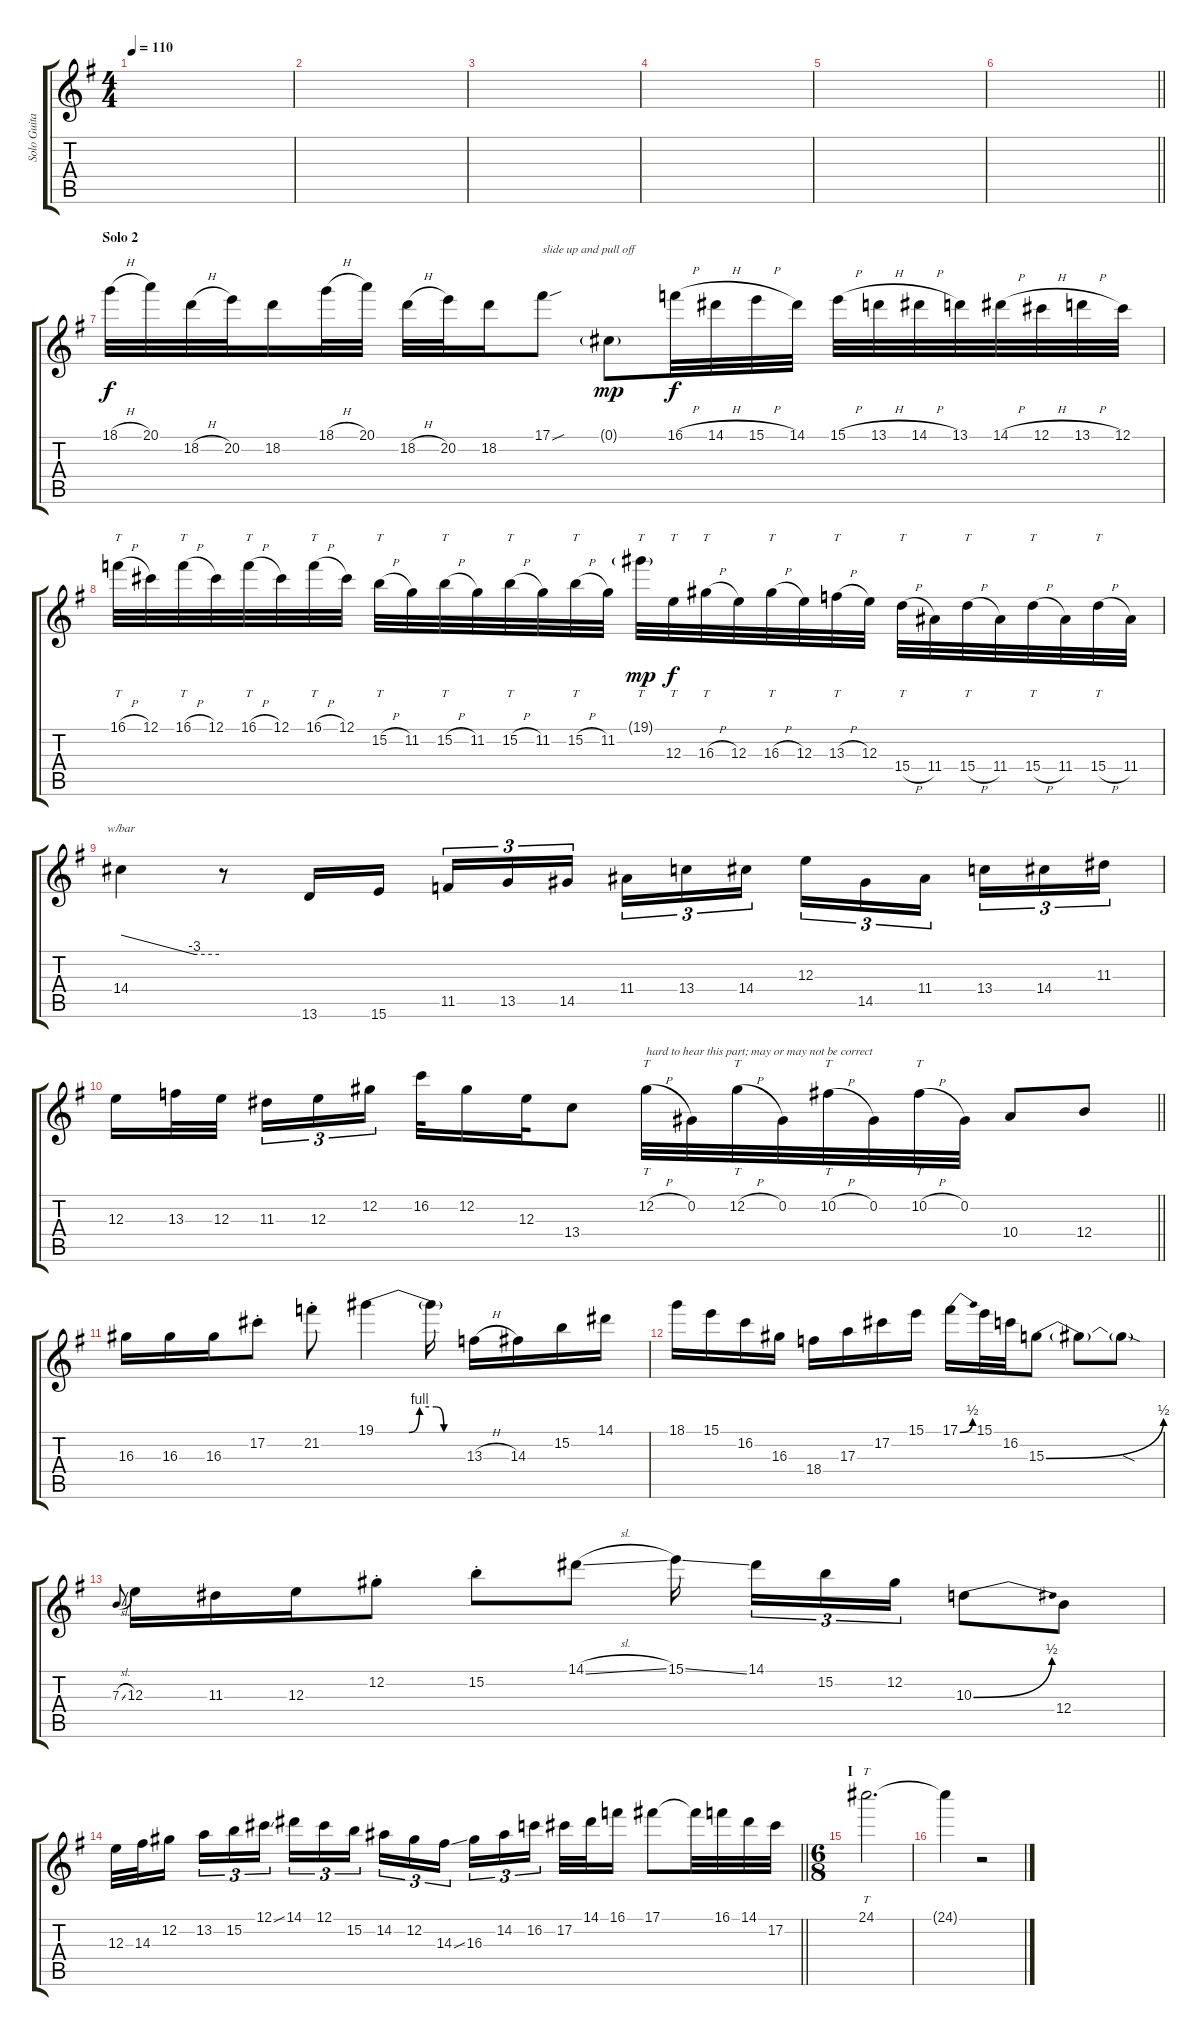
\track ("Solo Guitar" "Solo Guita") {instrument overdrivenguitar}
\staff {score tabs}
\tuning (Db4 Ab3 E3 B2 Gb2 Db2) {hide}
\ts (4 4)
\tempo 110
\clef g2
\ks eminor
|
|
|
|
|
\barLineRight lightlight
|
\section ("" "Solo 2")
18.1{h}.32{dy f} 20.1.32 18.2{h}.32 20.2.32 18.2.16 18.1{h}.32 20.1.32 18.2{h}.32 20.2.32 18.2.16 17.1{sou}.8{txt "slide up and pull off"} 0.1{g}.8{dy mp} 16.1{h}.32{dy f} 14.1{h}.32 15.1{h}.32 14.1.32 15.1{h}.32 13.1{h}.32 14.1{h}.32 13.1.32 14.1{h}.32 12.1{h}.32 13.1{h}.32 12.1.32 |
16.1{h}.32{tt} 12.1.32 16.1{h}.32{tt} 12.1.32 16.1{h}.32{tt} 12.1.32 16.1{h}.32{tt} 12.1.32 15.2{h}.32{tt} 11.2.32 15.2{h}.32{tt} 11.2.32 15.2{h}.32{tt} 11.2.32 15.2{h}.32{tt} 11.2.32 19.1{g}.32{tt dy mp} 12.3.32{tt dy f} 16.3{h}.32{tt} 12.3.32 16.3{h}.32{tt} 12.3.32 13.3{h}.32{tt} 12.3.32 15.4{h}.32{tt} 11.4.32 15.4{h}.32{tt} 11.4.32 15.4{h}.32{tt} 11.4.32 15.4{h}.32{tt} 11.4.32 |
14.4.4{tbe (custom default 0 0 45 -12 60 -12)} r.8 13.6.16 15.6.16 11.5.16{tu (3 2)} 13.5.16{tu (3 2)} 14.5.16{tu (3 2) beam splitsecondary} 11.4.16{tu (3 2)} 13.4.16{tu (3 2)} 14.4.16{tu (3 2)} 12.3.16{tu (3 2)} 14.5.16{tu (3 2)} 11.4.16{tu (3 2) beam splitsecondary} 13.4.16{tu (3 2)} 14.4.16{tu (3 2)} 11.3.16{tu (3 2)} |
\barLineRight lightlight
12.3.16 13.3.32 12.3.32{beam splitsecondary} 11.3.16{tu (3 2)} 12.3.16{tu (3 2)} 12.2.16{tu (3 2)} 16.2.32 12.2.16 12.3.32 13.4.8 12.2{h}.32{tt txt "hard to hear this part; may or may not be correct"} 0.2.32 12.2{h}.32{tt} 0.2.32 10.2{h}.32{tt} 0.2.32 10.2{h}.32{tt} 0.2.32 10.4.8 12.4.8 |
16.3.16 16.3.16 16.3.16 17.2{st}.8 21.2{st}.8 19.1{be (custom 0 0 22 0 29 4 40 4 45 0 60 0)}.4 19.1{t}.16 13.3{h}.16 14.3.16 15.2.16 14.1.16 |
18.1.16 15.1.16 16.2.16 16.3.16 18.4.16 17.3.16 17.2.16 15.1.16 17.1{be (bend 0 0 60 2)}.16 15.1.32 16.2.32 15.3{be (bend 0 0 60 2)}.8 15.3{t}.8 15.3{sod t}.8 |
7.3{sl}.8{gr onbeat} 12.3.16 11.3.16 12.3.16 12.2{st}.8 15.2{st}.8 14.1{sl}.8 15.1{ss}.16{beam splitsecondary} 14.1.16{tu (3 2)} 15.2.16{tu (3 2)} 12.2.16{tu (3 2)} 10.3{be (bend 0 0 60 2)}.8 12.4.8 |
\barLineRight lightlight
12.3.32 14.3.32 12.2.16{beam splitsecondary} 13.2.16{tu (3 2)} 15.2.16{tu (3 2)} 12.1{ss}.16{tu (3 2)} 14.1.16{tu (3 2)} 12.1.16{tu (3 2)} 15.2.16{tu (3 2) beam splitsecondary} 14.2.16{tu (3 2)} 12.2.16{tu (3 2)} 14.3{ss}.16{tu (3 2)} 16.3.16{tu (3 2)} 14.2.16{tu (3 2)} 16.2.16{tu (3 2) beam splitsecondary} 17.2.32 14.1.32 16.1.16 17.1.8 17.1{t}.32 16.1.32 14.1.32 17.2.32 |
\ts (6 8)
\section ("" "I")
24.1.2{tt d volume 0} |
24.1{t}.4 r.2
